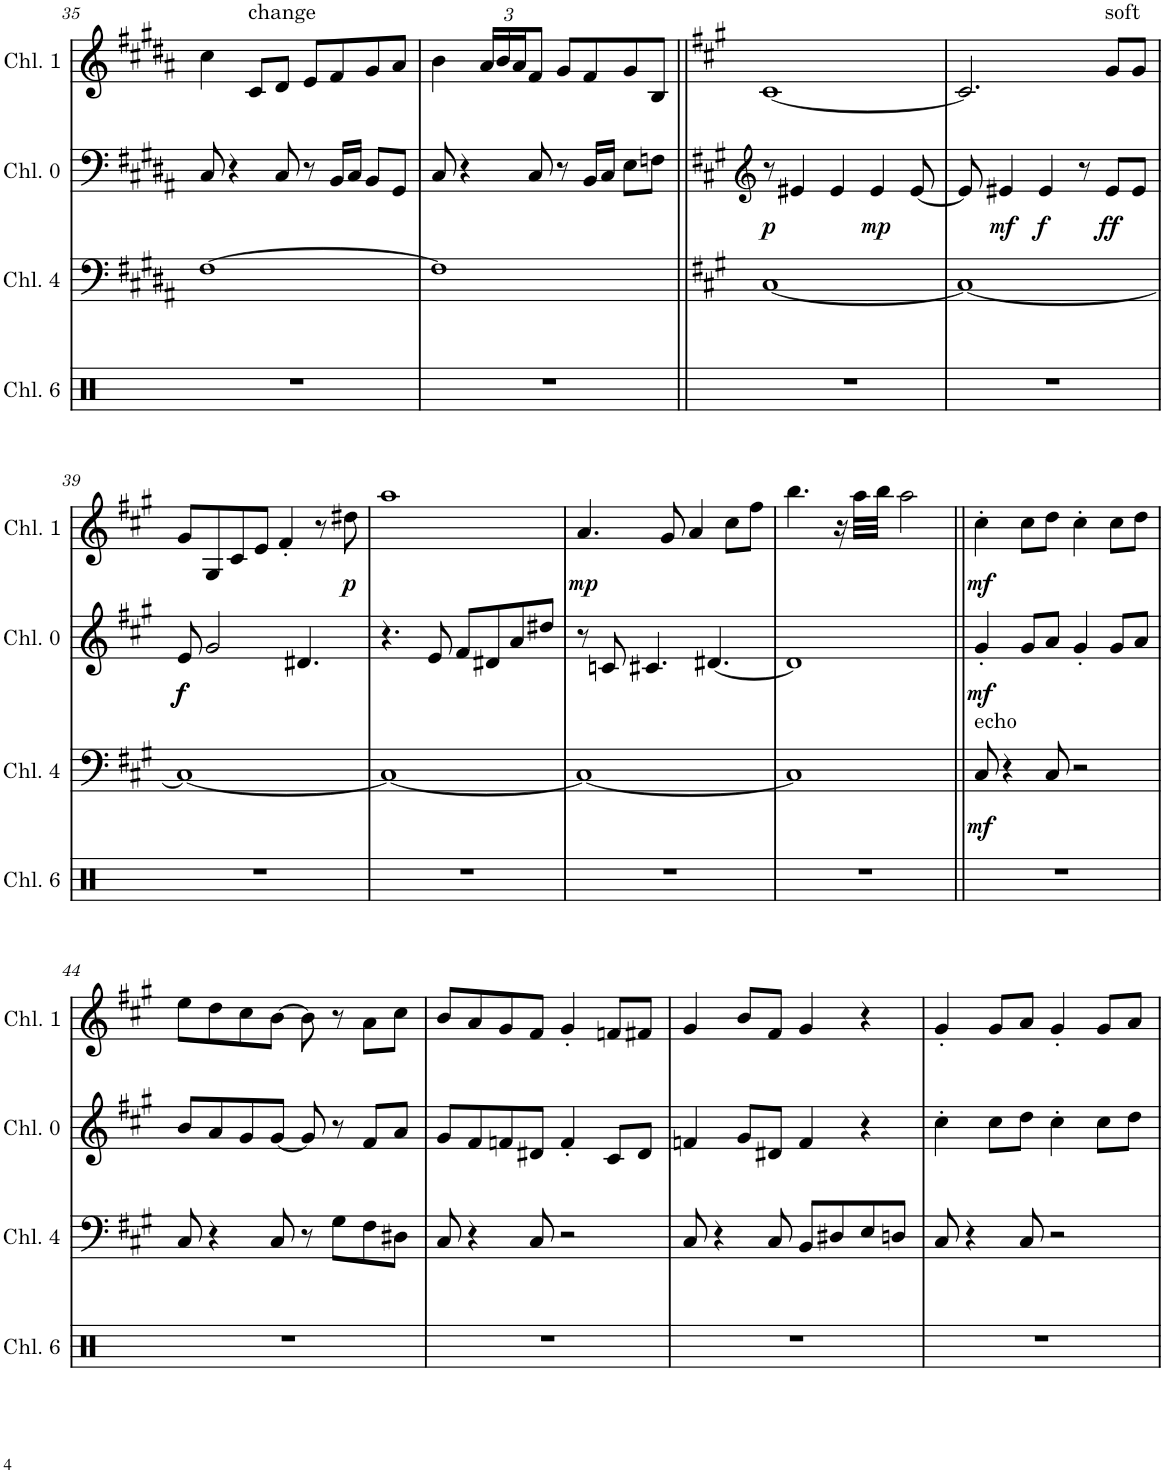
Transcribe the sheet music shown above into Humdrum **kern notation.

**kern	**kern	**dynam	**kern	**dynam	**kern	**dynam
*part4	*part3	*part3	*part2	*part2	*part1	*part1
*staff4	*staff3	*staff3	*staff2	*staff2	*staff1	*staff1
*I"Channel 6	*I"Channel 4	*	*I"Channel 0	*	*I"Channel 1	*
*I'Chl. 6	*I'Chl. 4	*	*I'Chl. 0	*	*I'Chl. 1	*
!!LO:PB:g=z
*clefX	*clefF4	*	*clefF4	*	*clefG2	*
*k[]	*k[f#c#g#d#a#]	*	*k[f#c#g#d#a#]	*	*k[f#c#g#d#a#]	*
*M4/4	*M4/4	*	*M4/4	*	*M4/4	*
*met(c)	*met(c)	*	*met(c)	*	*met(c)	*
=35	=35	=35	=35	=35	=35	=35
1r	[1F#	.	8C#/	.	4cc#\	.
.	.	.	4r	.	.	.
!	!	!	!	!	!LO:TX:a:t=change	!
.	.	.	.	.	8c#/L	.
.	.	.	8C#/	.	8d#/J	.
.	.	.	8r	.	8e/L	.
.	.	.	16BB/LL	.	8f#/	.
.	.	.	16C#/JJ	.	.	.
.	.	.	8BB/L	.	8g#/	.
.	.	.	8GG#/J	.	8a#/J	.
=36	=36	=36	=36	=36	=36	=36
1r	1F#]	.	8C#/	.	4b\	.
.	.	.	4r	.	.	.
*	*	*	*	*	*Xbrackettup	*
.	.	.	.	.	24a#/LL	.
.	.	.	.	.	24b/	.
.	.	.	.	.	24a#/J	.
.	.	.	8C#/	.	8f#/J	.
.	.	.	8r	.	8g#/L	.
.	.	.	16BB/LL	.	8f#/	.
.	.	.	16C#/JJ	.	.	.
.	.	.	8E\L	.	8g#/	.
.	.	.	8Fn\J	.	8B/J	.
=37||	=37||	=37||	=37||	=37||	=37||	=37||
*	*	*	*clefG2	*	*	*
*	*k[f#c#g#]	*	*k[f#c#g#]	*	*k[f#c#g#]	*
!	!	!	!	!LO:DY:b	!	!
1r	[1C#	.	8r	p	[1c#	.
.	.	.	4e#X/	.	.	.
.	.	.	4e#/	.	.	.
!	!	!	!	!LO:DY:b	!	!
.	.	.	4e#/	mp	.	.
.	.	.	[8e#/	.	.	.
=38	=38	=38	=38	=38	=38	=38
1r	1C#_	.	8e#/]	.	2.c#/]	.
!	!	!	!	!LO:DY:b	!	!
.	.	.	4e#X/	mf	.	.
!	!	!	!	!LO:DY:b	!	!
.	.	.	4e#/	f	.	.
.	.	.	8r	.	.	.
!	!	!	!	!	!LO:TX:a:t=soft	!
!	!	!	!	!LO:DY:b	!	!
.	.	.	8e#/L	ff	8g#/L	.
.	.	.	8e#/J	.	8g#/J	.
!!LO:LB:g=z
=39	=39	=39	=39	=39	=39	=39
!	!	!	!	!LO:DY:b	!	!
!	!	!	!	!LO:DY:n=1:b	!	!
1r	1C#_	.	8e/	f f	8g#/L	.
.	.	.	2g#/	.	8G#/	.
.	.	.	.	.	8c#/	.
.	.	.	.	.	8e/J	.
.	.	.	.	.	4f#'/	.
.	.	.	4.d#X/	.	.	.
.	.	.	.	.	8r	.
!	!	!	!	!	!	!LO:DY:b
.	.	.	.	.	8dd#X\	p
=40	=40	=40	=40	=40	=40	=40
1r	1C#_	.	4.r	.	1aa	.
.	.	.	8e/	.	.	.
.	.	.	8f#/L	.	.	.
.	.	.	8d#X/	.	.	.
.	.	.	8a/	.	.	.
.	.	.	8dd#X/J	.	.	.
=41	=41	=41	=41	=41	=41	=41
!	!	!	!	!	!	!LO:DY:b
1r	1C#_	.	8r	.	4.a/	mp
.	.	.	8cn/	.	.	.
.	.	.	4.c#X/	.	.	.
.	.	.	.	.	8g#/	.
.	.	.	.	.	4a/	.
.	.	.	[4.d#X/	.	.	.
.	.	.	.	.	8cc#\L	.
.	.	.	.	.	8ff#\J	.
=42	=42	=42	=42	=42	=42	=42
1r	1C#]	.	1d#]	.	4.bb\	.
.	.	.	.	.	16r	.
.	.	.	.	.	32aa\LLL	.
.	.	.	.	.	32bb\JJJ	.
.	.	.	.	.	2aa\	.
=43||	=43||	=43||	=43||	=43||	=43||	=43||
!	!LO:TX:a:t=echo	!	!	!	!	!
!	!	!LO:DY:b	!	!LO:DY:b	!	!LO:DY:b
1r	8C#/	mf	4g#'/	mf	4cc#'\	mf
.	4r	.	.	.	.	.
.	.	.	8g#/L	.	8cc#\L	.
.	8C#/	.	8a/J	.	8dd\J	.
.	2r	.	4g#'/	.	4cc#'\	.
.	.	.	8g#/L	.	8cc#\L	.
.	.	.	8a/J	.	8dd\J	.
!!LO:LB:g=z
=44	=44	=44	=44	=44	=44	=44
1r	8C#/	.	8b/L	.	8ee\L	.
.	4r	.	8a/	.	8dd\	.
.	.	.	8g#/	.	8cc#\	.
.	8C#/	.	[8g#/J	.	[8b\J	.
.	8r	.	8g#/]	.	8b\]	.
.	8G#\L	.	8r	.	8r	.
.	8F#\	.	8f#/L	.	8a\L	.
.	8D#X\J	.	8a/J	.	8cc#\J	.
=45	=45	=45	=45	=45	=45	=45
1r	8C#/	.	8g#/L	.	8b/L	.
.	4r	.	8f#/	.	8a/	.
.	.	.	8fn/	.	8g#/	.
.	8C#/	.	8d#X/J	.	8f#/J	.
.	2r	.	4f'/	.	4g#'/	.
.	.	.	8c#/L	.	8fn/L	.
.	.	.	8d#/J	.	8f#X/J	.
=46	=46	=46	=46	=46	=46	=46
1r	8C#/	.	4fn/	.	4g#/	.
.	4r	.	.	.	.	.
.	.	.	8g#/L	.	8b/L	.
.	8C#/	.	8d#X/J	.	8f#/J	.
.	8BB/L	.	4f/	.	4g#/	.
.	8D#X/	.	.	.	.	.
.	8E/	.	4r	.	4r	.
.	8Dn/J	.	.	.	.	.
=47	=47	=47	=47	=47	=47	=47
1r	8C#/	.	4cc#'\	.	4g#'/	.
.	4r	.	.	.	.	.
.	.	.	8cc#\L	.	8g#/L	.
.	8C#/	.	8dd\J	.	8a/J	.
.	2r	.	4cc#'\	.	4g#'/	.
.	.	.	8cc#\L	.	8g#/L	.
.	.	.	8dd\J	.	8a/J	.
=	=	=	=	=	=	=
*-	*-	*-	*-	*-	*-	*-
